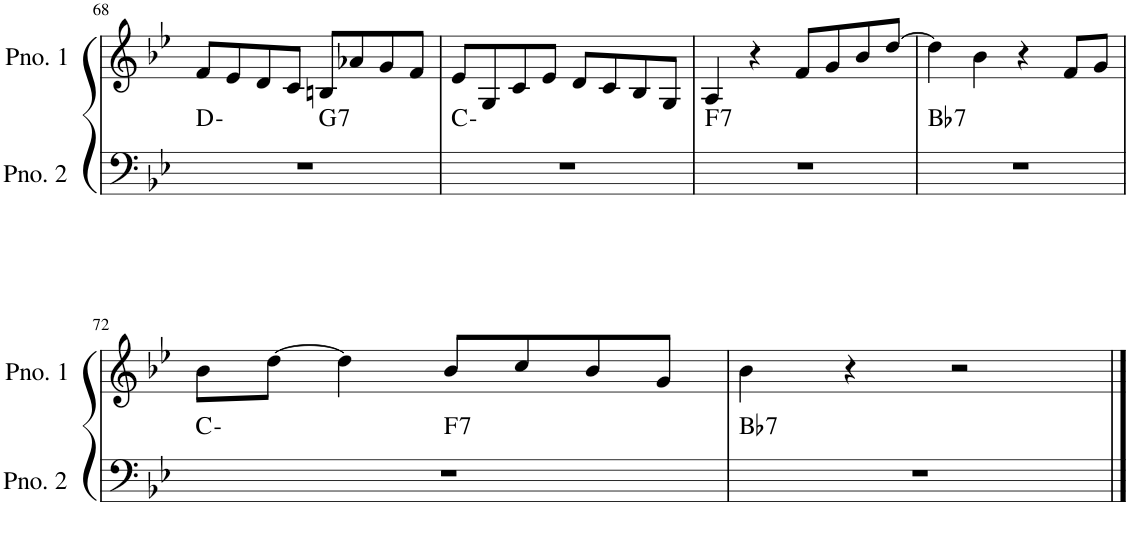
**kern	**harte	**kern
*part2	*part2	*part1
*staff2	*	*staff1
*I"ピアノ 2	*	*I"ピアノ 1
!!LO:PB:g=z
*clefF4	*	*clefG2
*k[b-e-]	*	*k[b-e-]
*M4/4	*	*M4/4
=68	=68	=68
*^	*	*
1r	2ryy	D:min	8f/L
.	.	.	8e-/
.	.	.	8d/
.	.	.	8c/J
!	!	!LO:H:kt=7	!
.	2ryy	G:7	8Bn/L
.	.	.	8a-X/
.	.	.	8g/
.	.	.	8f/J
*v	*v	*	*
=69	=69	=69
1r	C:min	8e-/L
.	.	8G/
.	.	8c/
.	.	8e-/J
.	.	8d/L
.	.	8c/
.	.	8B-/
.	.	8G/J
=70	=70	=70
!	!LO:H:kt=7	!
1r	F:7	4A/
.	.	4r
.	.	8f/L
.	.	8g/
.	.	8b-/
.	.	[8dd/J
=71	=71	=71
!	!LO:H:kt=7	!
1r	Bb:7	4dd\]
.	.	4b-\
.	.	4r
.	.	8f/L
.	.	8g/J
!!LO:LB:g=z
=72	=72	=72
*^	*	*
1r	2ryy	C:min	8b-\L
.	.	.	[8dd\J
.	.	.	4dd\]
!	!	!LO:H:kt=7	!
.	2ryy	F:7	8b-/L
.	.	.	8cc/
.	.	.	8b-/
.	.	.	8g/J
=73	=73	=73	=73
!	!	!LO:H:kt=7	!
*v	*v	*	*
1r	Bb:7	4b-\
.	.	4r
.	.	2r
==	==	==
*-	*-	*-
